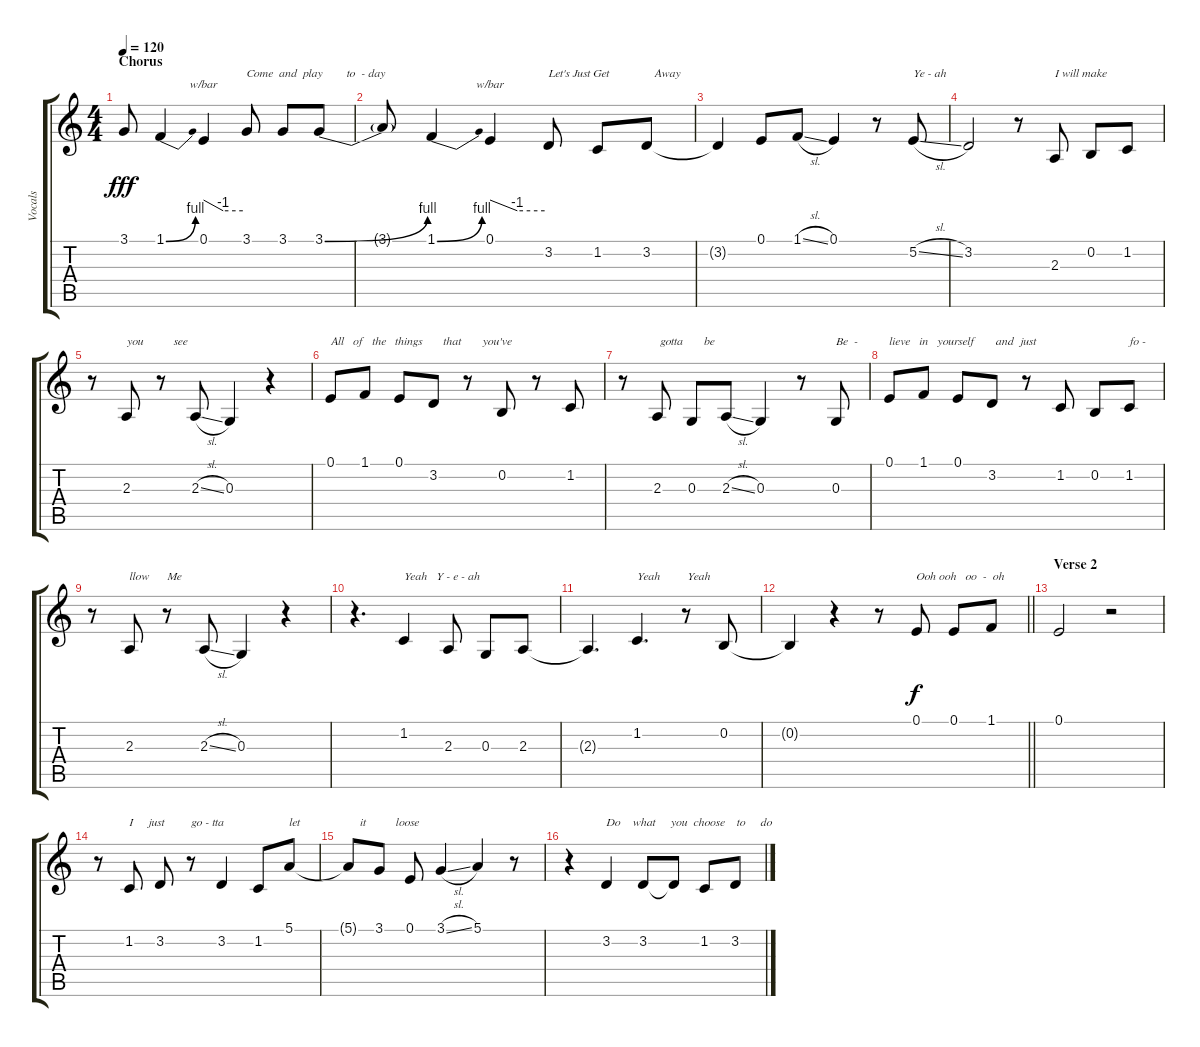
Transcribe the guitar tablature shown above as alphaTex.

\track ("Vocals" "Vocals") {instrument lead6voice}
\staff {score tabs}
\tuning (E4 B3 G3 D3 A2 E2) {hide}
\ts (4 4)
\section ("" "Chorus")
\tempo 120
\clef g2
\ks c
3.1{t}.8{dy fff} 1.1{be (bend 0 0 60 4)}.4 0.1.4{tbe (custom default 0 0 30 -4 60 -4)} 3.1.8{txt "Come  and  play        to  - day"} 3.1.8 3.1{be (bend 0 0 60 4)}.8 |
3.1{t}.8 1.1{be (bend 0 0 60 4)}.4 0.1.4{tbe (custom default 0 0 30 -4 60 -4)} 3.2.8{txt "Let's Just Get               Away"} 1.2.8 3.2.8 |
3.2{t}.4 0.1.8 1.1{sl}.8 0.1.4 r.8 5.2{sl}.8{txt "Ye - ah"} |
3.2.2 r.8 2.3.8{txt "I will make "} 0.2.8 1.2.8 |
r.8 2.3.8{txt "you          see"} r.8 2.3{sl}.8 0.3.4 r.4 |
0.1.8{txt "All   of   the   things       that       you've"} 1.1.8 0.1.8 3.2.8 r.8 0.2.8 r.8 1.2.8 |
r.8 2.3.8{txt " gotta       be"} 0.3.8 2.3{sl}.8 0.3.4 r.8 0.3.8{txt "Be  - "} |
0.1.8{txt "lieve   in   yourself       and  just"} 1.1.8 0.1.8 3.2.8 r.8 1.2.8 0.2.8 1.2.8{txt "fo - "} |
r.8 2.3.8{txt "llow      Me"} r.8 2.3{sl}.8 0.3.4 r.4 |
r.4{d} 1.2.4{txt "Yeah   Y - e - ah"} 2.3.8 0.3.8 2.3.8 |
2.3{t}.4{d} 1.2.4{d txt "Yeah         Yeah"} r.8 0.2.8 |
\barLineRight lightlight
0.2{t}.4 r.4 r.8 0.1.8{txt "Ooh ooh   oo  -  oh" dy f} 0.1.8 1.1.8 |
\section ("" "Verse 2")
0.1.2 r.2 |
r.8 1.2.8{txt "I     just         go - tta "} 3.2.8 r.8 3.2.4 1.2.8 5.1.8{txt "let                    it          loose"} |
5.1{t}.8 3.1.8 0.1.8 3.1{sl}.4 5.1.4 r.8 |
r.4 3.2.4{txt "Do    what     you  choose    to     do"} 3.2.8 3.2{t}.8 1.2.8 3.2.8
